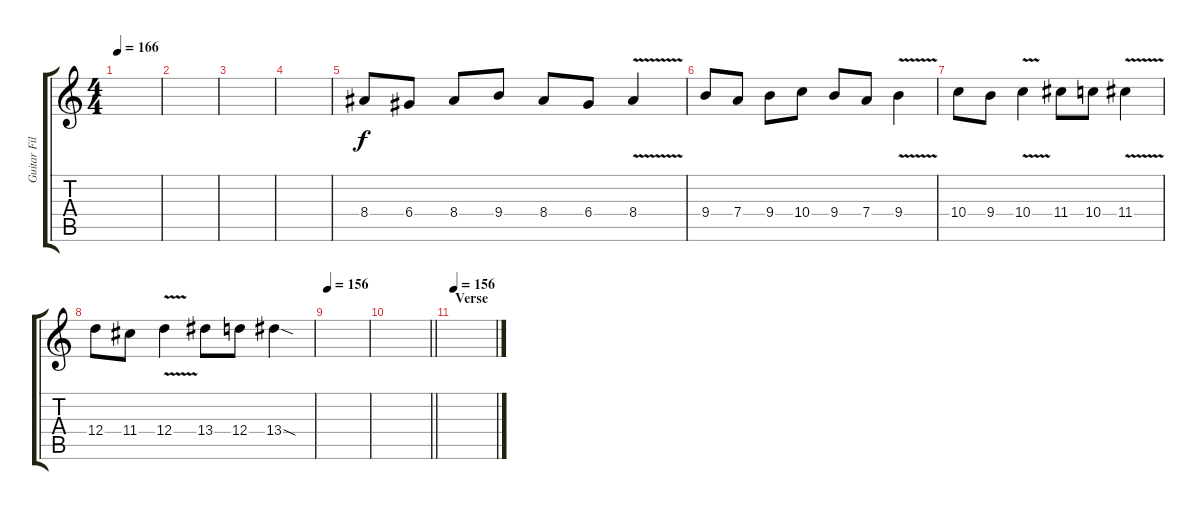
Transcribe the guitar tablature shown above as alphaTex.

\track ("Guitar Fills/Harmonies" "Guitar Fil") {instrument distortionguitar}
\staff {score tabs}
\tuning (E4 B3 G3 D3 A2 E2) {hide}
\ts (4 4)
\tempo 166
\clef g2
\ks c
|
|
|
|
8.4.8{volume 12} 6.4.8 8.4.8 9.4.8 8.4.8 6.4.8 8.4{v}.4 |
9.4.8 7.4.8 9.4.8 10.4.8 9.4.8 7.4.8 9.4{v}.4 |
10.4.8 9.4.8 10.4{v}.4 11.4.8 10.4.8 11.4{v}.4 |
12.4.8 11.4.8 12.4{v}.4 13.4.8 12.4.8 13.4{sod}.4 |
\tempo 156
|
\barLineRight lightlight
|
\section ("" "Verse")
\tempo 156
